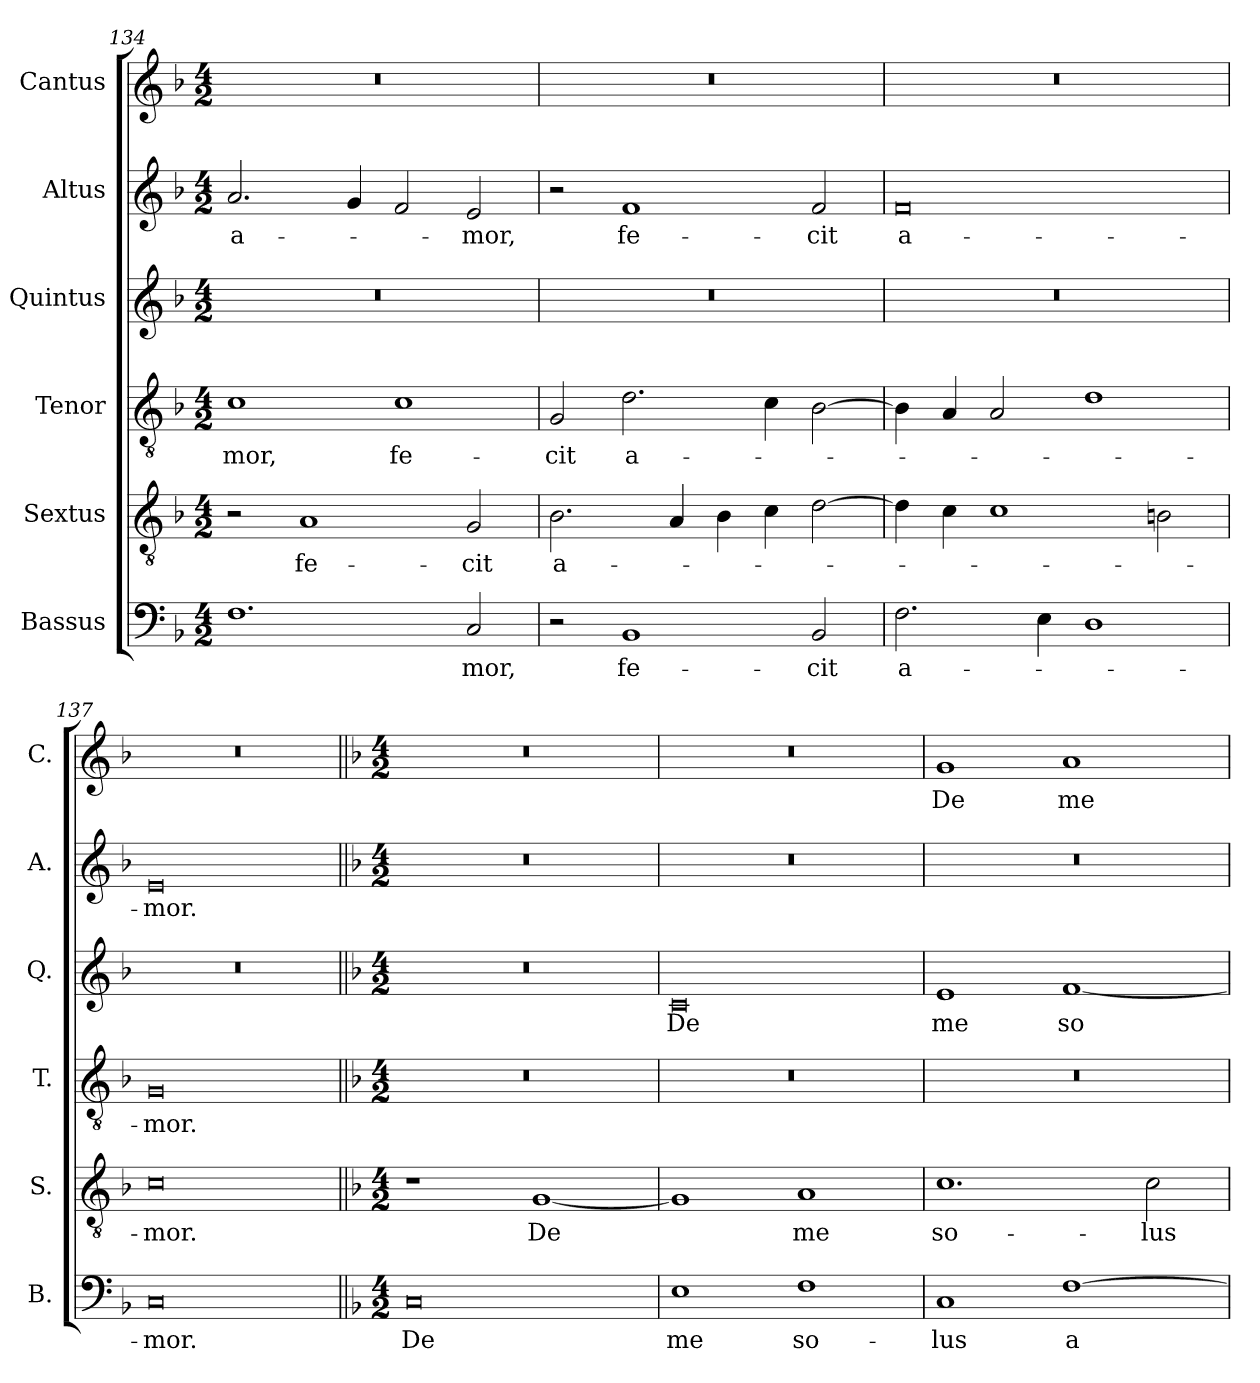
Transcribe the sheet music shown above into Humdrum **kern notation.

**kern	**text	**kern	**text	**kern	**text	**kern	**text	**kern	**text	**kern	**text
*part6	*part6	*part5	*part5	*part4	*part4	*part3	*part3	*part2	*part2	*part1	*part1
*staff6	*staff6	*staff5	*staff5	*staff4	*staff4	*staff3	*staff3	*staff2	*staff2	*staff1	*staff1
*I"Bassus	*	*I"Sextus	*	*I"Tenor	*	*I"Quintus	*	*I"Altus	*	*I"Cantus	*
*I'B.	*	*I'S.	*	*I'T.	*	*I'Q.	*	*I'A.	*	*I'C.	*
*clefF4	*	*clefGv2	*	*clefGv2	*	*clefG2	*	*clefG2	*	*clefG2	*
*k[b-]	*	*k[b-]	*	*k[b-]	*	*k[b-]	*	*k[b-]	*	*k[b-]	*
*M4/2	*	*M4/2	*	*M4/2	*	*M4/2	*	*M4/2	*	*M4/2	*
=134	=134	=134	=134	=134	=134	=134	=134	=134	=134	=134	=134
!	!	!	!	!	!LO:LY:b	!	!	!	!LO:LY:b	!	!
1.F	.	2r	.	1c	-mor,	0r	.	2.a/	a-	0r	.
!	!	!	!LO:LY:b	!	!	!	!	!	!	!	!
.	.	1A	fe-	.	.	.	.	.	.	.	.
.	.	.	.	.	.	.	.	4g/	.	.	.
!	!	!	!	!	!LO:LY:b	!	!	!	!	!	!
.	.	.	.	1c	fe-	.	.	2f/	.	.	.
!	!LO:LY:b	!	!LO:LY:b	!	!	!	!	!	!LO:LY:b	!	!
2C/	-mor,	2G/	-cit	.	.	.	.	2e/	-mor,	.	.
!!LO:LB:g=z
=135	=135	=135	=135	=135	=135	=135	=135	=135	=135	=135	=135
!	!	!	!LO:LY:b	!	!LO:LY:b	!	!	!	!	!	!
2r	.	2.B-\	a-	2G/	-cit	0r	.	2r	.	0r	.
!	!LO:LY:b	!	!	!	!LO:LY:b	!	!	!	!LO:LY:b	!	!
1BB-	fe-	.	.	2.d\	a-	.	.	1f	fe-	.	.
.	.	4A/	.	.	.	.	.	.	.	.	.
.	.	4B-\	.	.	.	.	.	.	.	.	.
.	.	4c\	.	4c\	.	.	.	.	.	.	.
!	!LO:LY:b	!	!	!	!	!	!	!	!LO:LY:b	!	!
2BB-/	-cit	[2d\	.	[2B-\	.	.	.	2f/	-cit	.	.
=136	=136	=136	=136	=136	=136	=136	=136	=136	=136	=136	=136
!	!LO:LY:b	!	!	!	!	!	!	!	!LO:LY:b	!	!
2.F\	a-	4d\]	.	4B-\]	.	0r	.	0f	a-	0r	.
.	.	4c\	.	4A/	.	.	.	.	.	.	.
.	.	1c	.	2A/	.	.	.	.	.	.	.
4E\	.	.	.	.	.	.	.	.	.	.	.
1D	.	.	.	1d	.	.	.	.	.	.	.
.	.	2Bn\	.	.	.	.	.	.	.	.	.
=137	=137	=137	=137	=137	=137	=137	=137	=137	=137	=137	=137
!	!LO:LY:b	!	!LO:LY:b	!	!LO:LY:b	!	!	!	!LO:LY:b	!	!
0C	-mor.	0c	-mor.	0G	-mor.	0r	.	0e	-mor.	0r	.
=138||	=138||	=138||	=138||	=138||	=138||	=138||	=138||	=138||	=138||	=138||	=138||
*k[b-]	*	*k[b-]	*	*k[b-]	*	*k[b-]	*	*k[b-]	*	*k[b-]	*
*M4/2	*	*M4/2	*	*M4/2	*	*M4/2	*	*M4/2	*	*M4/2	*
!	!LO:LY:b	!	!	!	!	!	!	!	!	!	!
0C	De	1r	.	0r	.	0r	.	0r	.	0r	.
!	!	!	!LO:LY:b	!	!	!	!	!	!	!	!
.	.	[1G	De	.	.	.	.	.	.	.	.
=139	=139	=139	=139	=139	=139	=139	=139	=139	=139	=139	=139
!	!LO:LY:b	!	!	!	!	!	!LO:LY:b	!	!	!	!
1E	me	1G]	.	0r	.	0c	De	0r	.	0r	.
!	!LO:LY:b	!	!LO:LY:b	!	!	!	!	!	!	!	!
1F	so-	1A	me	.	.	.	.	.	.	.	.
=140	=140	=140	=140	=140	=140	=140	=140	=140	=140	=140	=140
!	!LO:LY:b	!	!LO:LY:b	!	!	!	!LO:LY:b	!	!	!	!LO:LY:b
1C	-lus	1.c	so-	0r	.	1e	me	0r	.	1g	De
!	!LO:LY:b	!	!	!	!	!	!LO:LY:b	!	!	!	!LO:LY:b
[1F	a-	.	.	.	.	[1f	so-	.	.	1a	me
!	!	!	!LO:LY:b	!	!	!	!	!	!	!	!
.	.	2c\	-lus	.	.	.	.	.	.	.	.
=	=	=	=	=	=	=	=	=	=	=	=
*-	*-	*-	*-	*-	*-	*-	*-	*-	*-	*-	*-
